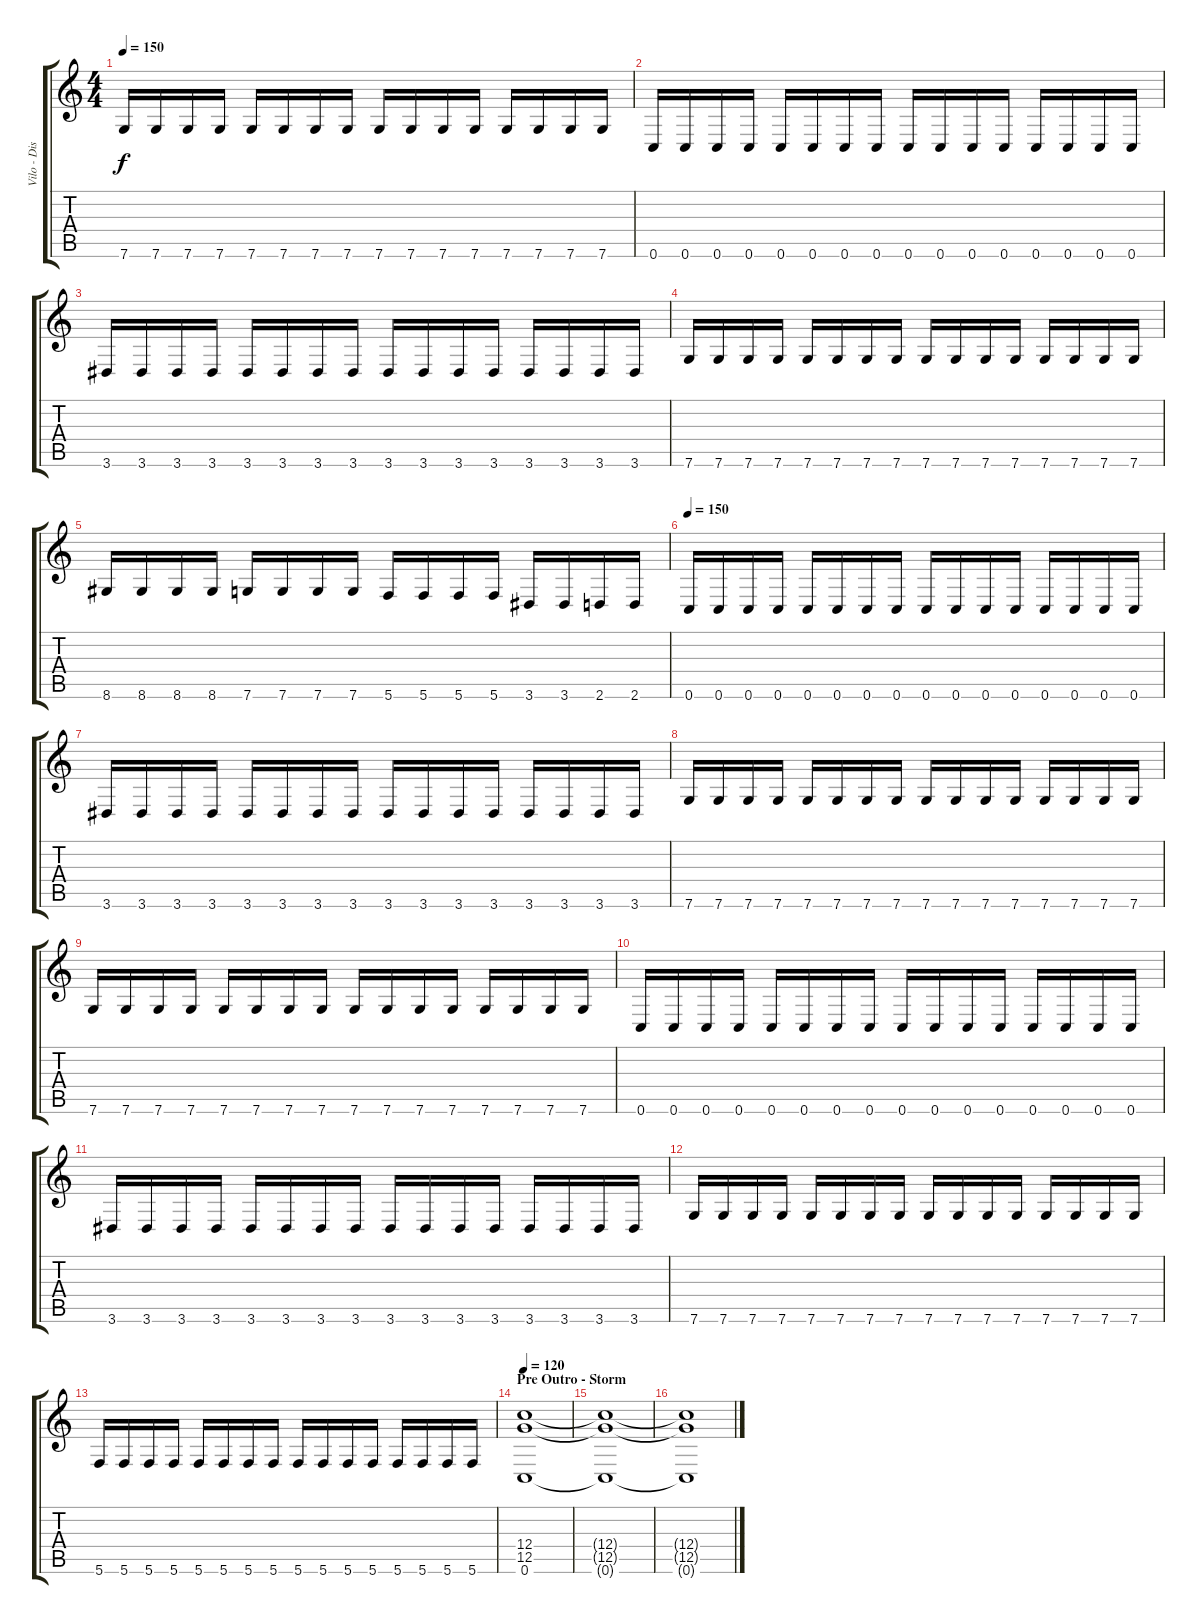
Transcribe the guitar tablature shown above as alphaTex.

\track ("Vilo - Dist" "Vilo - Dis") {instrument distortionguitar}
\staff {score tabs}
\tuning (D4 A3 F3 C3 G2 C2) {hide}
\ts (4 4)
\tempo 150
\clef g2
\ks c
7.6.16{dy f} 7.6.16 7.6.16 7.6.16 7.6.16 7.6.16 7.6.16 7.6.16 7.6.16 7.6.16 7.6.16 7.6.16 7.6.16 7.6.16 7.6.16 7.6.16 |
0.6.16 0.6.16 0.6.16 0.6.16 0.6.16 0.6.16 0.6.16 0.6.16 0.6.16 0.6.16 0.6.16 0.6.16 0.6.16 0.6.16 0.6.16 0.6.16 |
3.6.16 3.6.16 3.6.16 3.6.16 3.6.16 3.6.16 3.6.16 3.6.16 3.6.16 3.6.16 3.6.16 3.6.16 3.6.16 3.6.16 3.6.16 3.6.16 |
7.6.16 7.6.16 7.6.16 7.6.16 7.6.16 7.6.16 7.6.16 7.6.16 7.6.16 7.6.16 7.6.16 7.6.16 7.6.16 7.6.16 7.6.16 7.6.16 |
8.6.16 8.6.16 8.6.16 8.6.16 7.6.16 7.6.16 7.6.16 7.6.16 5.6.16 5.6.16 5.6.16 5.6.16 3.6.16 3.6.16 2.6.16 2.6.16 |
\tempo 150
0.6.16 0.6.16 0.6.16 0.6.16 0.6.16 0.6.16 0.6.16 0.6.16 0.6.16 0.6.16 0.6.16 0.6.16 0.6.16 0.6.16 0.6.16 0.6.16 |
3.6.16 3.6.16 3.6.16 3.6.16 3.6.16 3.6.16 3.6.16 3.6.16 3.6.16 3.6.16 3.6.16 3.6.16 3.6.16 3.6.16 3.6.16 3.6.16 |
7.6.16 7.6.16 7.6.16 7.6.16 7.6.16 7.6.16 7.6.16 7.6.16 7.6.16 7.6.16 7.6.16 7.6.16 7.6.16 7.6.16 7.6.16 7.6.16 |
7.6.16 7.6.16 7.6.16 7.6.16 7.6.16 7.6.16 7.6.16 7.6.16 7.6.16 7.6.16 7.6.16 7.6.16 7.6.16 7.6.16 7.6.16 7.6.16 |
0.6.16 0.6.16 0.6.16 0.6.16 0.6.16 0.6.16 0.6.16 0.6.16 0.6.16 0.6.16 0.6.16 0.6.16 0.6.16 0.6.16 0.6.16 0.6.16 |
3.6.16 3.6.16 3.6.16 3.6.16 3.6.16 3.6.16 3.6.16 3.6.16 3.6.16 3.6.16 3.6.16 3.6.16 3.6.16 3.6.16 3.6.16 3.6.16 |
7.6.16 7.6.16 7.6.16 7.6.16 7.6.16 7.6.16 7.6.16 7.6.16 7.6.16 7.6.16 7.6.16 7.6.16 7.6.16 7.6.16 7.6.16 7.6.16 |
5.6.16 5.6.16 5.6.16 5.6.16 5.6.16 5.6.16 5.6.16 5.6.16 5.6.16 5.6.16 5.6.16 5.6.16 5.6.16 5.6.16 5.6.16 5.6.16 |
\section ("" "Pre Outro - Storm ")
\tempo 120
(12.4 12.5 0.6).1{volume 15 balance 16} |
(12.4{t} 12.5{t} 0.6{t}).1 |
(12.4{t} 12.5{t} 0.6{t}).1{volume 0}
